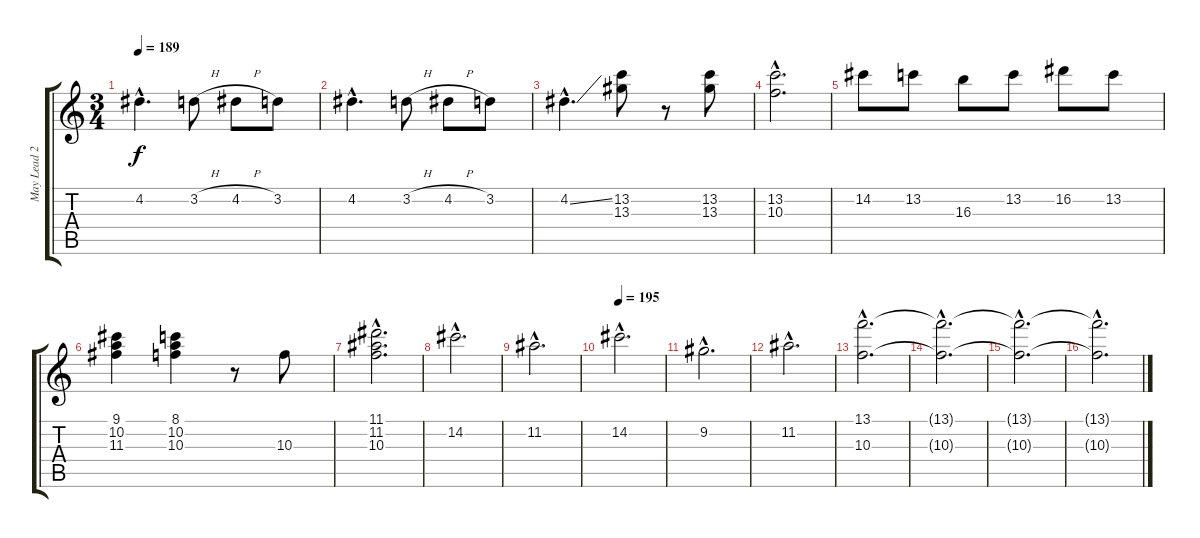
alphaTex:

\track ("May Lead 2" "May Lead 2") {instrument distortionguitar}
\staff {score tabs}
\tuning (E4 B3 G3 D3 A2 E2) {hide}
\ts (3 4)
\tempo 189
\clef g2
\ks c
4.2{hac}.4{d dy f} 3.2{h}.8 4.2{h}.8 3.2.8 |
4.2{hac}.4{d} 3.2{h}.8 4.2{h}.8 3.2.8 |
4.2{ss hac}.4{d} (13.2 13.3).8 r.8 (13.2 13.3).8 |
(13.2{hac} 10.3{hac}).2{d} |
14.2.8 13.2.8 16.3.8 13.2.8 16.2.8 13.2.8 |
(9.1 10.2 11.3).4 (8.1 10.2 10.3).4 r.8 10.3.8 |
(11.1{hac} 11.2 10.3).2{d} |
14.2{hac}.2{d} |
11.2{hac}.2{d} |
\tempo 195
14.2{hac}.2{d} |
9.2{hac}.2{d} |
11.2{hac}.2{d} |
(13.1{hac} 10.3{hac}).2{d} |
(13.1{hac t} 10.3{hac t}).2{d} |
(13.1{hac t} 10.3{hac t}).2{d} |
(13.1{hac t} 10.3{hac t}).2{d}
